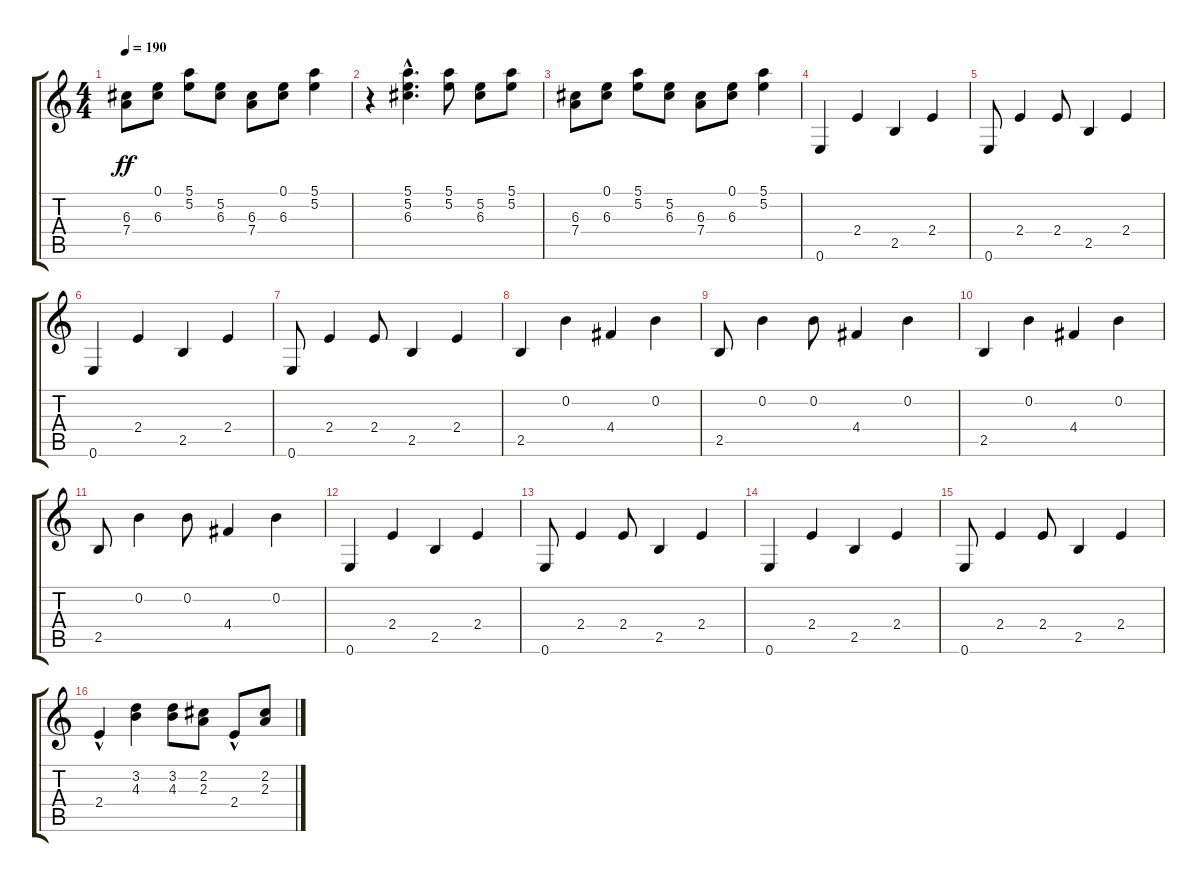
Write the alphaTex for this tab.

\track "" {instrument acousticbass}
\staff {score tabs}
\tuning (E4 B3 G3 D3 A2 E2) {hide}
\ts (4 4)
\tempo 190
\clef g2
\ks c
(6.3 7.4).8{dy ff} (0.1 6.3).8 (5.1 5.2).8 (5.2 6.3).8 (6.3 7.4).8 (0.1 6.3).8 (5.1 5.2).4 |
r.4 (5.1{hac} 5.2{hac} 6.3{hac}).4{d} (5.1 5.2).8 (5.2 6.3).8 (5.1 5.2).8 |
(6.3 7.4).8 (0.1 6.3).8 (5.1 5.2).8 (5.2 6.3).8 (6.3 7.4).8 (0.1 6.3).8 (5.1 5.2).4 |
0.6.4 2.4.4 2.5.4 2.4.4 |
0.6.8 2.4.4 2.4.8 2.5.4 2.4.4 |
0.6.4 2.4.4 2.5.4 2.4.4 |
0.6.8 2.4.4 2.4.8 2.5.4 2.4.4 |
2.5.4 0.2.4 4.4.4 0.2.4 |
2.5.8 0.2.4 0.2.8 4.4.4 0.2.4 |
2.5.4 0.2.4 4.4.4 0.2.4 |
2.5.8 0.2.4 0.2.8 4.4.4 0.2.4 |
0.6.4 2.4.4 2.5.4 2.4.4 |
0.6.8 2.4.4 2.4.8 2.5.4 2.4.4 |
0.6.4 2.4.4 2.5.4 2.4.4 |
0.6.8 2.4.4 2.4.8 2.5.4 2.4.4 |
2.4{hac}.4 (3.2 4.3).4 (3.2 4.3).8 (2.2 2.3).8 2.4{hac}.8 (2.2 2.3).8
